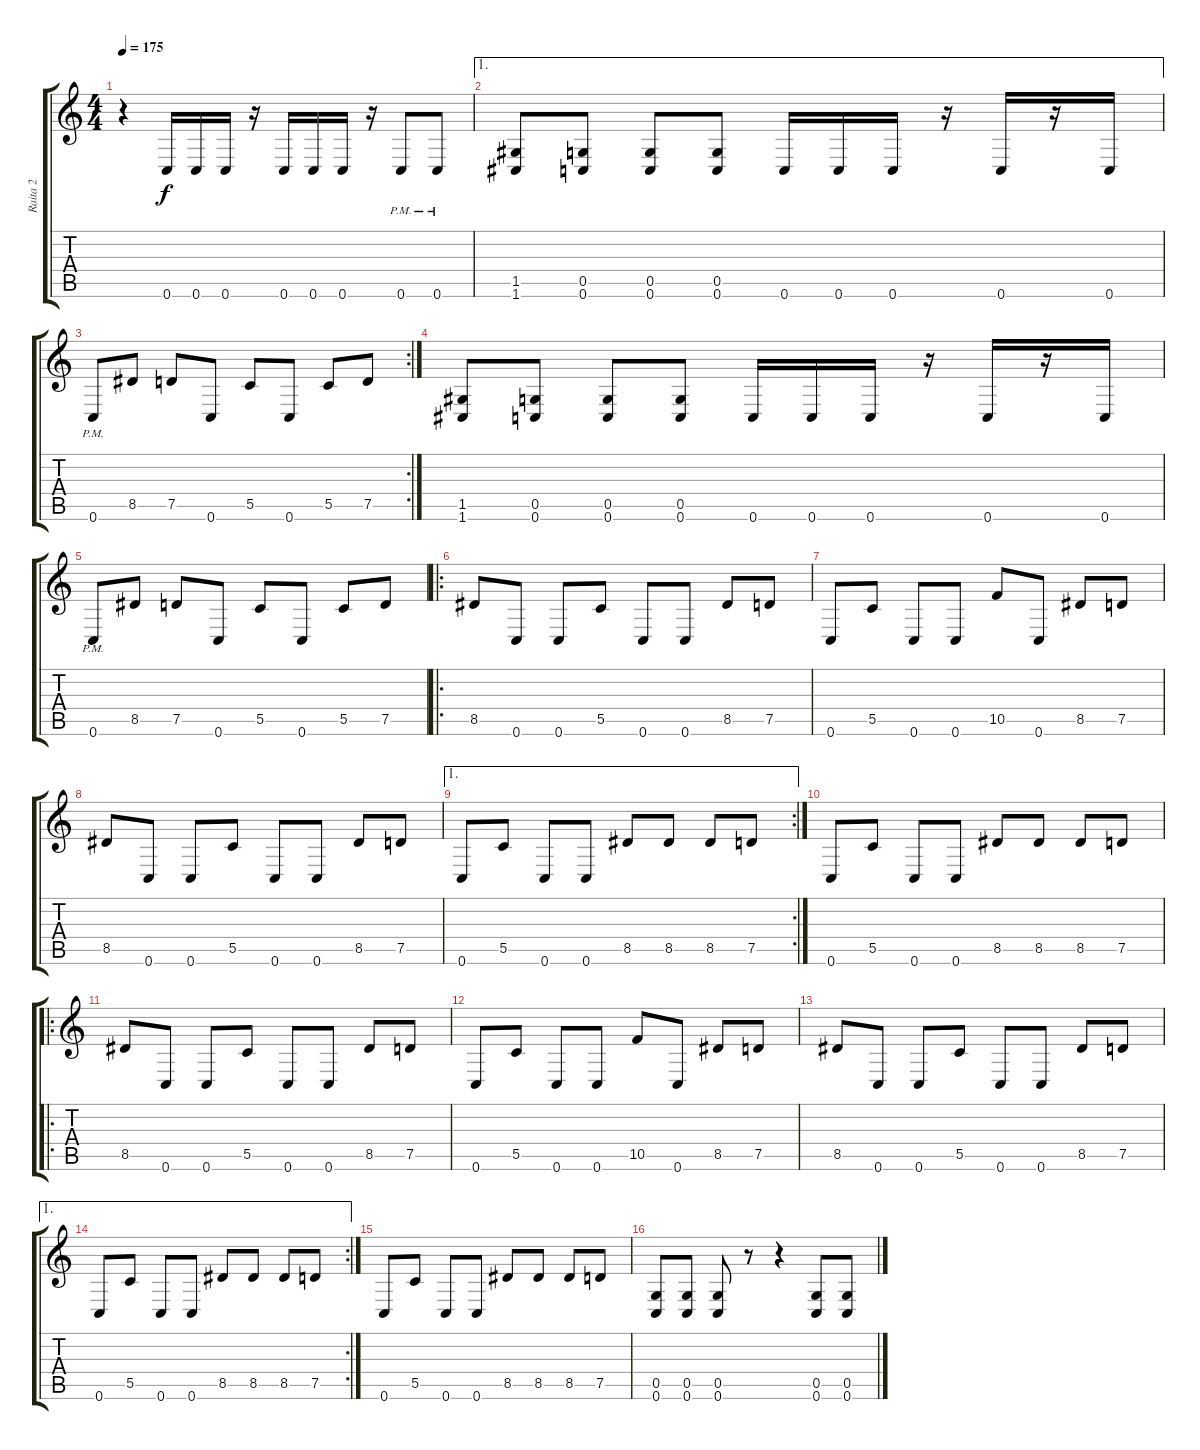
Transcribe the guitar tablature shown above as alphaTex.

\track ("Raita 2" "Raita 2") {instrument distortionguitar}
\staff {score tabs}
\tuning (E4 C4 G3 C3 G2 C2) {hide}
\ts (4 4)
\tempo 175
\clef g2
\ks c
r.4{dy f} 0.6.16 0.6.16 0.6.16 r.16 0.6.16 0.6.16 0.6.16 r.16 0.6{pm}.8 0.6{pm}.8 |
\ae 1
(1.5 1.6).8 (0.5 0.6).8 (0.5 0.6).8 (0.5 0.6).8 0.6.16 0.6.16 0.6.16 r.16 0.6.16 r.16 0.6.16 |
\rc 2
0.6{pm}.8 8.5.8 7.5.8 0.6.8 5.5.8 0.6.8 5.5.8 7.5.8 |
(1.5 1.6).8 (0.5 0.6).8 (0.5 0.6).8 (0.5 0.6).8 0.6.16 0.6.16 0.6.16 r.16 0.6.16 r.16 0.6.16 |
0.6{pm}.8 8.5.8 7.5.8 0.6.8 5.5.8 0.6.8 5.5.8 7.5.8 |
\ro
8.5.8 0.6.8 0.6.8 5.5.8 0.6.8 0.6.8 8.5.8 7.5.8 |
0.6.8 5.5.8 0.6.8 0.6.8 10.5.8 0.6.8 8.5.8 7.5.8 |
8.5.8 0.6.8 0.6.8 5.5.8 0.6.8 0.6.8 8.5.8 7.5.8 |
\ae 1
\rc 2
0.6.8 5.5.8 0.6.8 0.6.8 8.5.8 8.5.8 8.5.8 7.5.8 |
0.6.8 5.5.8 0.6.8 0.6.8 8.5.8 8.5.8 8.5.8 7.5.8 |
\ro
8.5.8 0.6.8 0.6.8 5.5.8 0.6.8 0.6.8 8.5.8 7.5.8 |
0.6.8 5.5.8 0.6.8 0.6.8 10.5.8 0.6.8 8.5.8 7.5.8 |
8.5.8 0.6.8 0.6.8 5.5.8 0.6.8 0.6.8 8.5.8 7.5.8 |
\ae 1
\rc 2
0.6.8 5.5.8 0.6.8 0.6.8 8.5.8 8.5.8 8.5.8 7.5.8 |
0.6.8 5.5.8 0.6.8 0.6.8 8.5.8 8.5.8 8.5.8 7.5.8 |
(0.5 0.6).8 (0.5 0.6).8 (0.5 0.6).8 r.8 r.4 (0.5 0.6).8 (0.5 0.6).8
